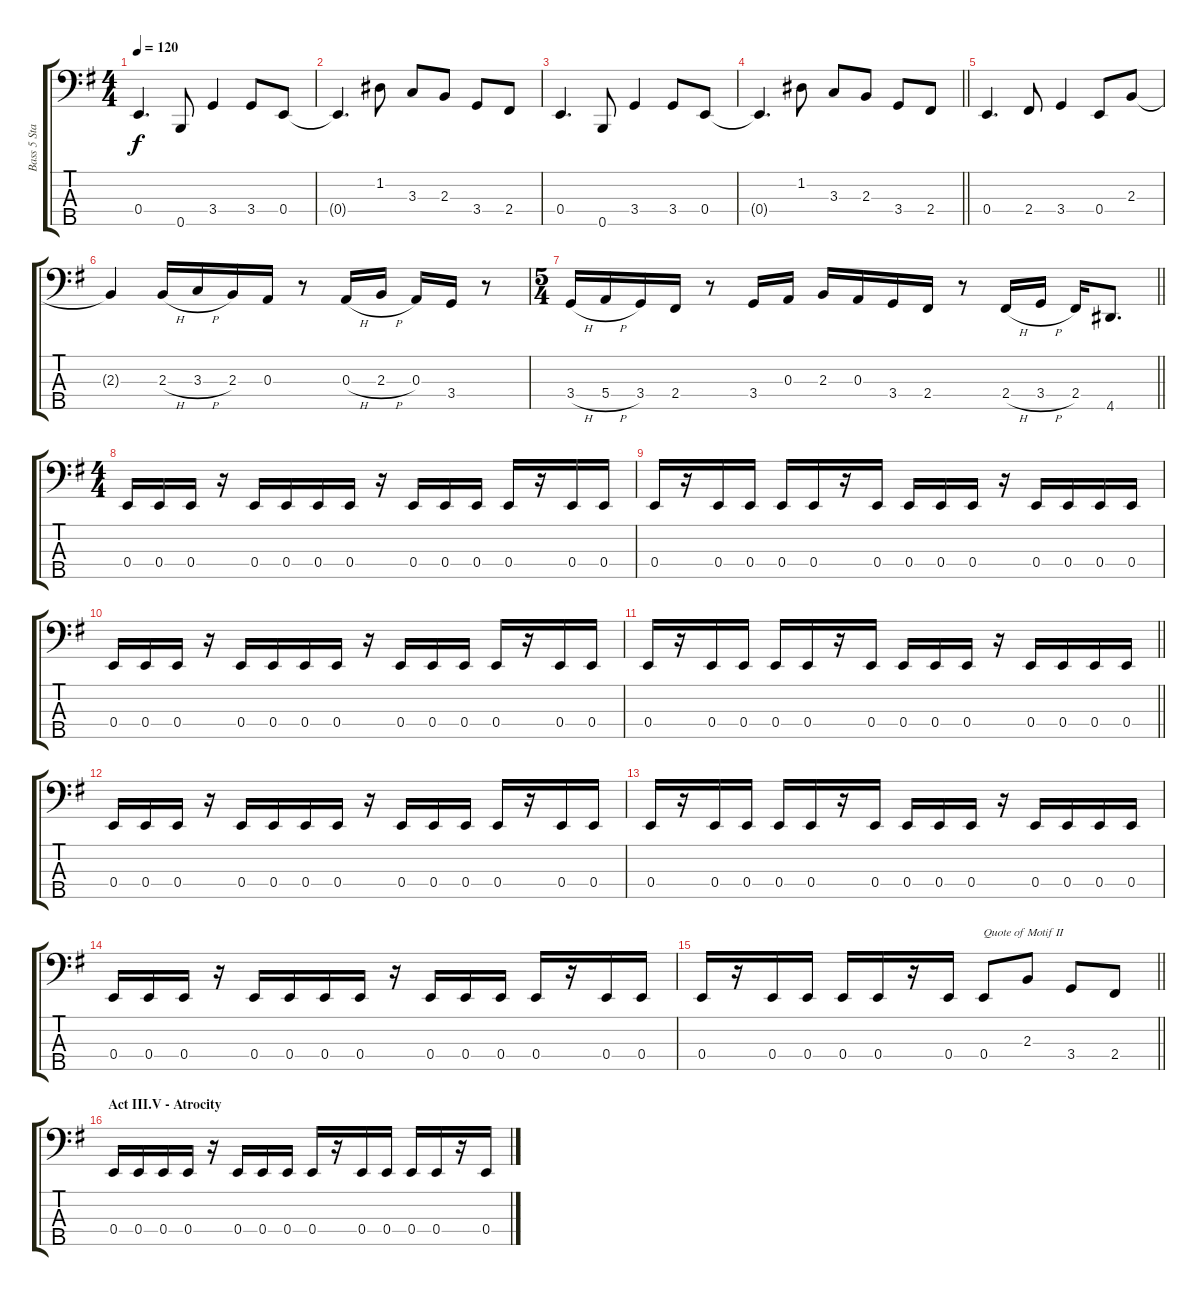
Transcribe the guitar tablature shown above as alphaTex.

\track ("Bass 5 Standard" "Bass 5 Sta") {instrument electricbassfinger}
\staff {score tabs}
\tuning (G2 D2 A1 E1 B0) {hide}
\ts (4 4)
\tempo 120
\clef f4
\ks eminor
0.4.4{d dy f} 0.5.8 3.4.4 3.4.8 0.4.8 |
0.4{t}.4{d} 1.2.8 3.3.8 2.3.8 3.4.8 2.4.8 |
0.4.4{d} 0.5.8 3.4.4 3.4.8 0.4.8 |
\barLineRight lightlight
0.4{t}.4{d} 1.2.8 3.3.8 2.3.8 3.4.8 2.4.8 |
0.4.4{d} 2.4.8 3.4.4 0.4.8 2.3.8 |
2.3{t}.4 2.3{h}.16 3.3{h}.16 2.3.16 0.3.16 r.8 0.3{h}.16 2.3{h}.16 0.3.16 3.4.16 r.8 |
\ts (5 4)
\barLineRight lightlight
3.4{h}.16 5.4{h}.16 3.4.16 2.4.16 r.8 3.4.16 0.3.16 2.3.16 0.3.16 3.4.16 2.4.16 r.8 2.4{h}.16 3.4{h}.16 2.4.16 4.5.8{d} |
\ts (4 4)
\section ("" "")
0.4.16 0.4.16 0.4.16 r.16 0.4.16 0.4.16 0.4.16 0.4.16 r.16 0.4.16 0.4.16 0.4.16 0.4.16 r.16 0.4.16 0.4.16 |
0.4.16 r.16 0.4.16 0.4.16 0.4.16 0.4.16 r.16 0.4.16 0.4.16 0.4.16 0.4.16 r.16 0.4.16 0.4.16 0.4.16 0.4.16 |
0.4.16 0.4.16 0.4.16 r.16 0.4.16 0.4.16 0.4.16 0.4.16 r.16 0.4.16 0.4.16 0.4.16 0.4.16 r.16 0.4.16 0.4.16 |
\barLineRight lightlight
0.4.16 r.16 0.4.16 0.4.16 0.4.16 0.4.16 r.16 0.4.16 0.4.16 0.4.16 0.4.16 r.16 0.4.16 0.4.16 0.4.16 0.4.16 |
0.4.16 0.4.16 0.4.16 r.16 0.4.16 0.4.16 0.4.16 0.4.16 r.16 0.4.16 0.4.16 0.4.16 0.4.16 r.16 0.4.16 0.4.16 |
0.4.16 r.16 0.4.16 0.4.16 0.4.16 0.4.16 r.16 0.4.16 0.4.16 0.4.16 0.4.16 r.16 0.4.16 0.4.16 0.4.16 0.4.16 |
0.4.16 0.4.16 0.4.16 r.16 0.4.16 0.4.16 0.4.16 0.4.16 r.16 0.4.16 0.4.16 0.4.16 0.4.16 r.16 0.4.16 0.4.16 |
\barLineRight lightlight
0.4.16 r.16 0.4.16 0.4.16 0.4.16 0.4.16 r.16 0.4.16 0.4.8{txt "Quote of Motif II"} 2.3.8 3.4.8 2.4.8 |
\section ("" "Act III.V - Atrocity")
0.4.16 0.4.16 0.4.16 0.4.16 r.16 0.4.16 0.4.16 0.4.16 0.4.16 r.16 0.4.16 0.4.16 0.4.16 0.4.16 r.16 0.4.16
